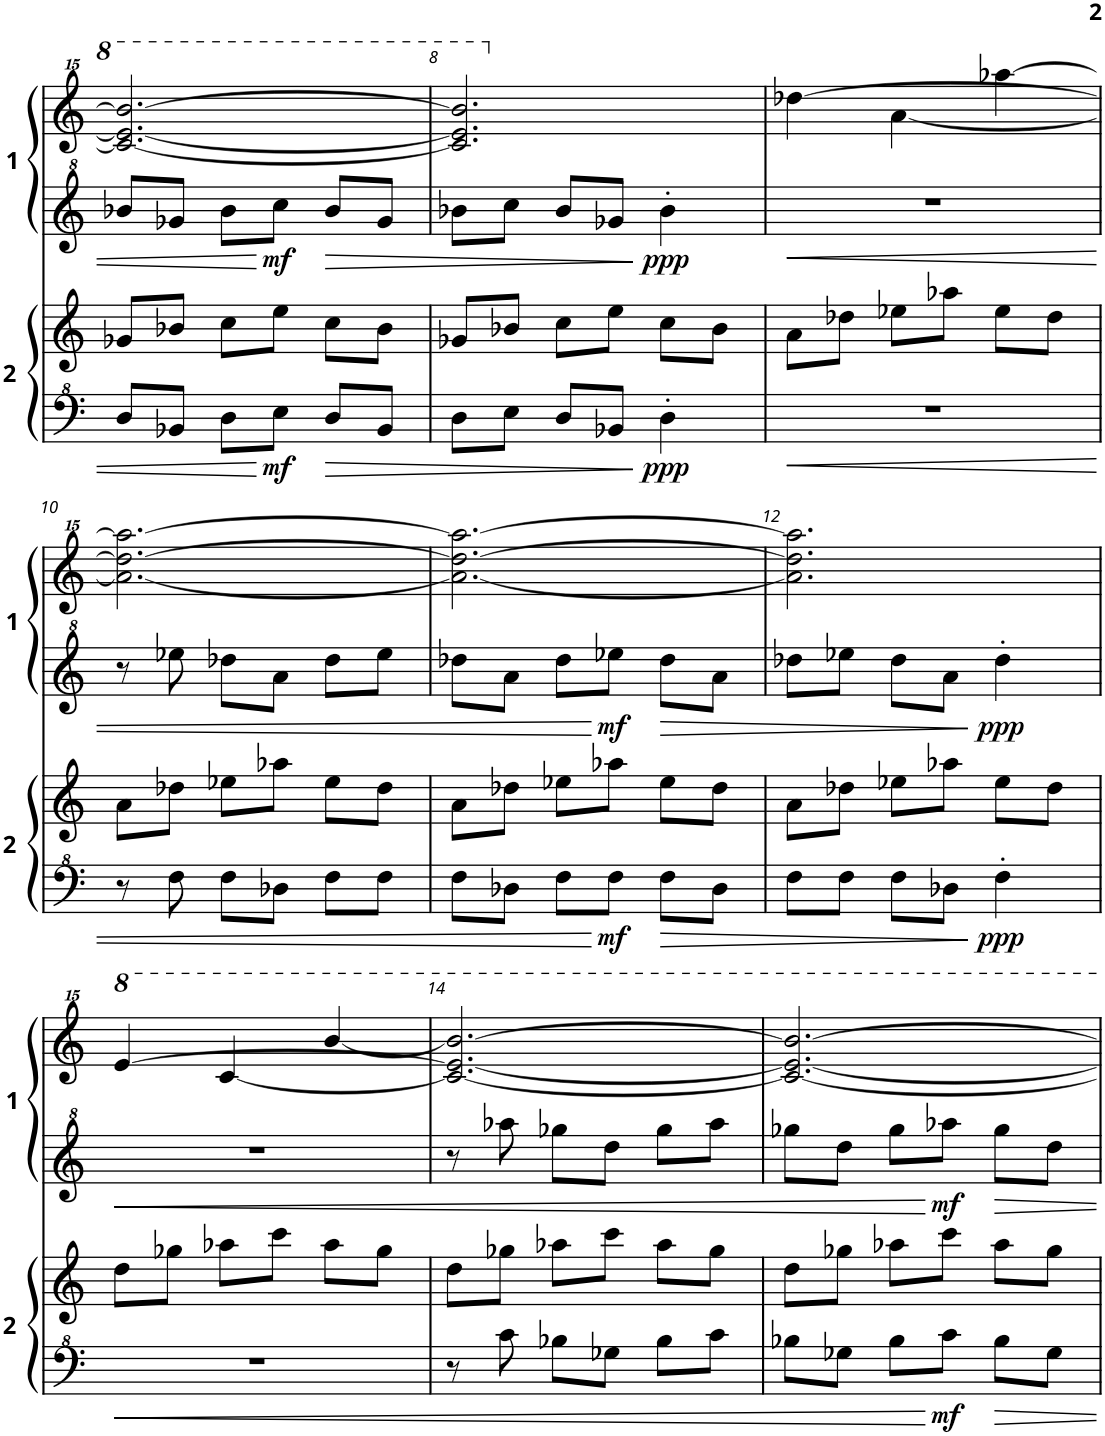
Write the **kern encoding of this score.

**kern	**kern	**dynam	**kern	**kern	**dynam
*part2	*part2	*part2	*part1	*part1	*part1
*staff4	*staff3	*staff3/4	*staff2	*staff1	*staff1/2
*I"Player 2	*	*	*I"Player 1	*	*
!!LO:PB:g=z
*clefF^4	*clefG2	*	*clefG^2	*clefG^^2	*
*k[]	*k[]	*	*k[]	*k[]	*
*M3/4	*M3/4	*	*M3/4	*M3/4	*
=7	=7	=7	=7	=7	=7
8d/L	8g-X/L	.	8bb-X/L	2.cccc/_ 2.eeee/_ 2.bbbb/_	.
8B-X/J	8b-X/J	.	8gg-X/J	.	.
8d\L	8cc\L	.	8bb-\L	.	.
!	!	!LO:DY:b=2	!	!	!LO:DY:b=2
8e\J	8ee\J	mf	8ccc\J	.	mf
8d/L	8cc\L	.	8bb-/L	.	.
8B-/J	8b-\J	.	8gg-/J	.	.
=8	=8	=8	=8	=8	=8
8d\L	8g-X/L	.	8bb-X\L	2.cccc/] 2.eeee/] 2.bbbb/]	.
8e\J	8b-X/J	.	8ccc\J	.	.
8d/L	8cc\L	.	8bb-/L	.	.
8B-X/J	8ee\J	.	8gg-X/J	.	.
!	!	!LO:DY:b=2	!	!	!LO:DY:b=2
4d'\	8cc\L	ppp	4bb-'\	.	ppp
.	8b-\J	.	.	.	.
=9	=9	=9	=9	=9	=9
2.r	8a\L	.	2.r	[4dddd-X\	.
.	8dd-X\J	.	.	.	.
.	8ee-X\L	.	.	[<4aaa\	.
.	8aa-X\J	.	.	.	.
.	8ee-\L	.	.	[>4aaaa-X\	.
.	8dd-\J	.	.	.	.
!!LO:LB:g=z
=10	=10	=10	=10	=10	=10
8r	8a\L	.	8r	2.aaa\_ 2.dddd-\_ 2.aaaa-\_	.
8f\	8dd-X\J	.	8eee-X\	.	.
8f\L	8ee-X\L	.	8ddd-X\L	.	.
8d-X\J	8aa-X\J	.	8aa\J	.	.
8f\L	8ee-\L	.	8ddd-\L	.	.
8f\J	8dd-\J	.	8eee-\J	.	.
=11	=11	=11	=11	=11	=11
8f\L	8a\L	.	8ddd-X\L	2.aaa\_ 2.dddd-\_ 2.aaaa-\_	.
8d-X\J	8dd-X\J	.	8aa\J	.	.
8f\L	8ee-X\L	.	8ddd-\L	.	.
!	!	!LO:DY:b=2	!	!	!LO:DY:b=2
8f\J	8aa-X\J	mf	8eee-X\J	.	mf
8f\L	8ee-\L	.	8ddd-\L	.	.
8d-\J	8dd-\J	.	8aa\J	.	.
=12	=12	=12	=12	=12	=12
8f\L	8a\L	.	8ddd-X\L	2.aaa\] 2.dddd-\] 2.aaaa-\]	.
8f\J	8dd-X\J	.	8eee-X\J	.	.
8f\L	8ee-X\L	.	8ddd-\L	.	.
8d-X\J	8aa-X\J	.	8aa\J	.	.
!	!	!LO:DY:b=2	!	!	!LO:DY:b=2
4f'\	8ee-\L	ppp	4ddd-'\	.	ppp
.	8dd-\J	.	.	.	.
!!LO:LB:g=z
=13	=13	=13	=13	=13	=13
2.r	8dd\L	.	2.r	[>4eeee/	.
.	8gg-X\J	.	.	.	.
.	8aa-X\L	.	.	[<4cccc/	.
.	8ccc\J	.	.	.	.
.	8aa-\L	.	.	[4bbbb/	.
.	8gg-\J	.	.	.	.
=14	=14	=14	=14	=14	=14
8r	8dd\L	.	8r	2.cccc/_ 2.eeee/_ 2.bbbb/_	.
8cc\	8gg-X\J	.	8aaa-X\	.	.
8b-X\L	8aa-X\L	.	8ggg-X\L	.	.
8g-X\J	8ccc\J	.	8ddd\J	.	.
8b-\L	8aa-\L	.	8ggg-\L	.	.
8cc\J	8gg-\J	.	8aaa-\J	.	.
=15	=15	=15	=15	=15	=15
8b-X\L	8dd\L	.	8ggg-X\L	2.cccc/_ 2.eeee/_ 2.bbbb/_	.
8g-X\J	8gg-X\J	.	8ddd\J	.	.
8b-\L	8aa-X\L	.	8ggg-\L	.	.
!	!	!LO:DY:b=2	!	!	!LO:DY:b=2
8cc\J	8ccc\J	mf	8aaa-X\J	.	mf
8b-\L	8aa-\L	.	8ggg-\L	.	.
8g-\J	8gg-\J	.	8ddd\J	.	.
=	=	=	=	=	=
*-	*-	*-	*-	*-	*-
